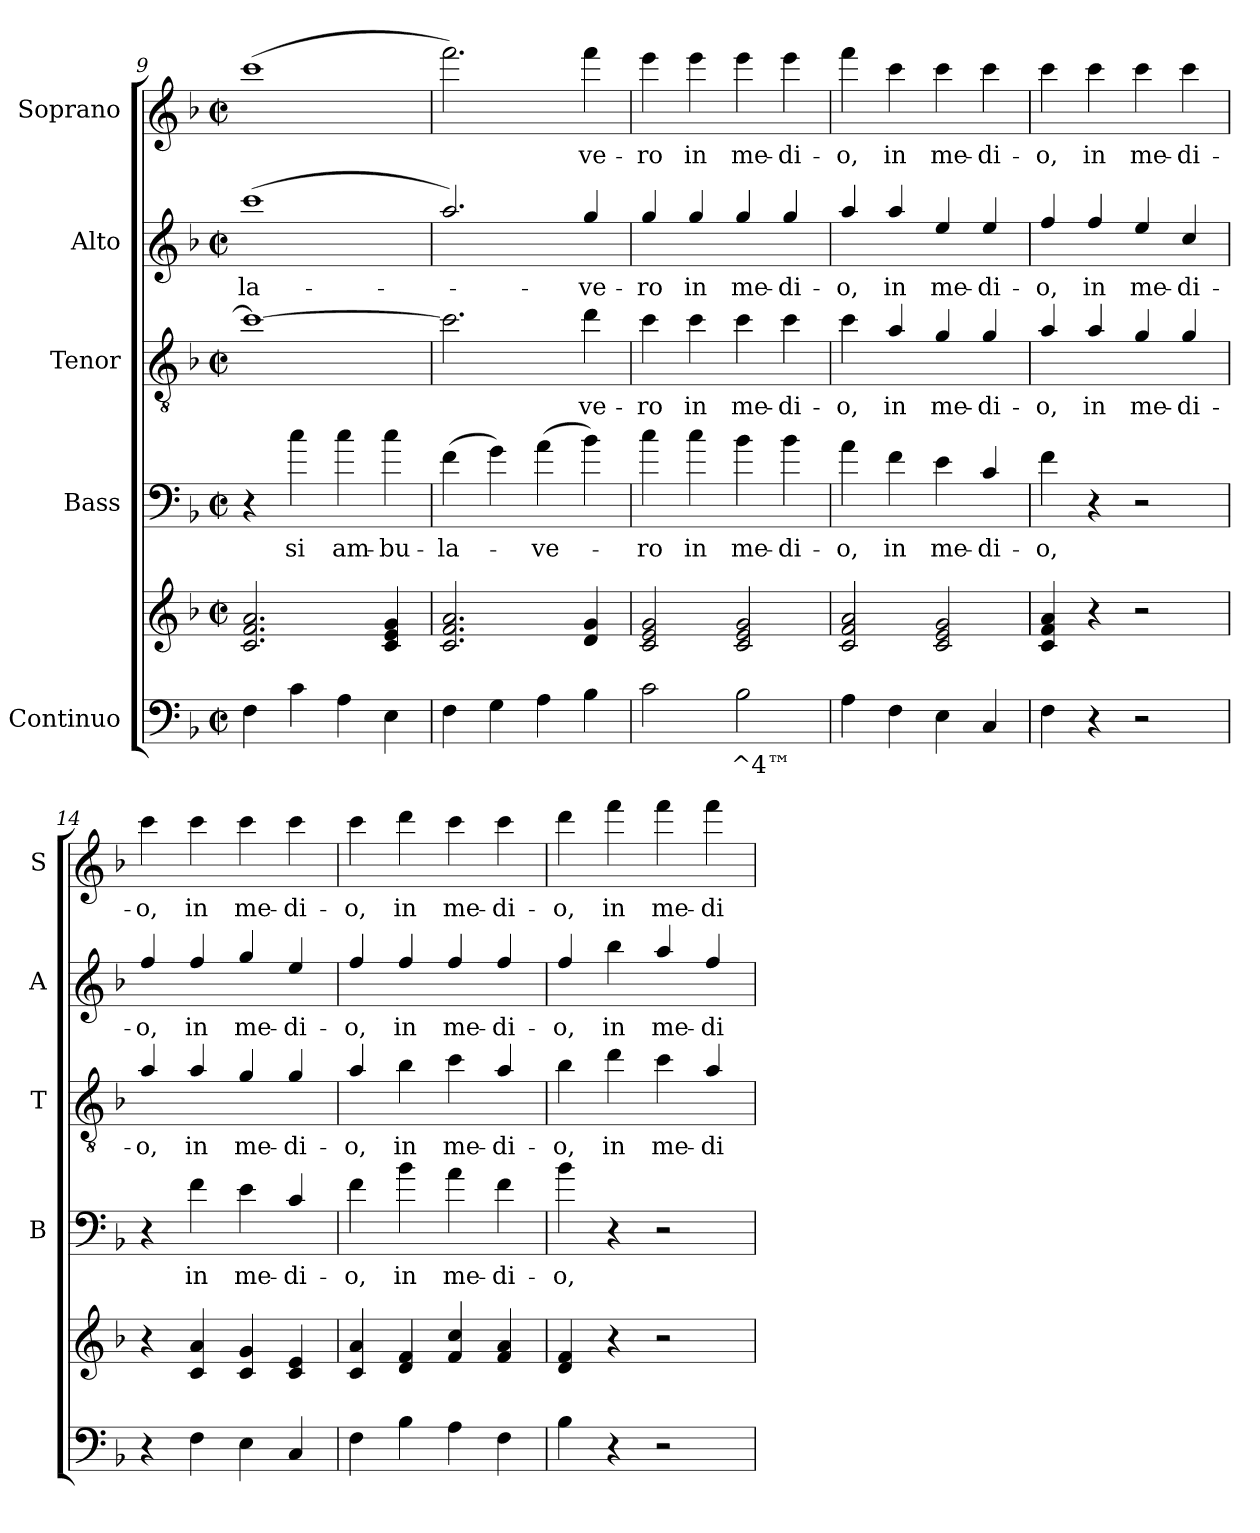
**kern	**text	**kern	**kern	**text	**kern	**text	**kern	**text	**kern	**text
*part5	*part5	*part5	*part4	*part4	*part3	*part3	*part2	*part2	*part1	*part1
*staff6	*staff6	*staff5	*staff4	*staff4	*staff3	*staff3	*staff2	*staff2	*staff1	*staff1
*I"Continuo	*	*	*I"Bass	*	*I"Tenor	*	*I"Alto	*	*I"Soprano	*
*	*	*	*I'B	*	*I'T	*	*I'A	*	*I'S	*
*clefF4	*	*clefG2	*clefF4	*	*clefGv2	*	*clefG2	*	*clefG2	*
*	*	*	*ITrd7c12	*	*ITrd7c12	*	*ITrd7c12	*	*ITrd7c12	*
*k[b-]	*	*k[b-]	*k[b-]	*	*k[b-]	*	*k[b-]	*	*k[b-]	*
*F:	*	*F:	*F:	*	*F:	*	*F:	*	*F:	*
*M2/2	*	*M2/2	*M2/2	*	*M2/2	*	*M2/2	*	*M2/2	*
*met(c|)	*	*met(c|)	*met(c|)	*	*met(c|)	*	*met(c|)	*	*met(c|)	*
=9	=9	=9	=9	=9	=9	=9	=9	=9	=9	=9
!	!	!	!	!	!	!	!	!LO:LY:b	!	!
4F\	.	2.c!/ 2.f!/ 2.a!/	4r	.	1c_	.	(>1cc	-la-	(>1cc	.
!	!	!	!	!LO:LY:b	!	!	!	!	!	!
4c\	.	.	4c\	si	.	.	.	.	.	.
!	!	!	!	!LO:LY:b	!	!	!	!	!	!
4A\	.	.	4c\	am-	.	.	.	.	.	.
!	!	!	!	!LO:LY:b	!	!	!	!	!	!
4E\	.	4c!/ 4e!/ 4g!/	4c\	-bu-	.	.	.	.	.	.
=10	=10	=10	=10	=10	=10	=10	=10	=10	=10	=10
!	!	!	!	!LO:LY:b	!	!	!	!	!	!
4F\	.	2.c!/ 2.f!/ 2.a!/	(>4F\	-la-	2.c\]	.	2.a/)	.	2.ff\)	.
4G\	.	.	4G\)	.	.	.	.	.	.	.
!	!	!	!	!LO:LY:b	!	!	!	!	!	!
4A\	.	.	(>4A\	-ve-	.	.	.	.	.	.
!	!	!	!	!	!	!LO:LY:b	!	!	!	!
!	!	!	!	!	!	!	!	!LO:LY:b	!	!
!	!	!	!	!	!	!	!	!	!	!LO:LY:b
4B-\	.	4d!/ 4g!/	4B-\)	.	4d\	-ve-	4g/	-ve-	4ff\	-ve-
=11	=11	=11	=11	=11	=11	=11	=11	=11	=11	=11
!	!	!	!	!LO:LY:b	!	!	!	!	!	!
!	!	!	!	!	!	!LO:LY:b	!	!	!	!
!	!	!	!	!	!	!	!	!LO:LY:b	!	!
!	!	!	!	!	!	!	!	!	!	!LO:LY:b
2c\	.	2c!/ 2e!/ 2g!/	4c\	-ro	4c\	-ro	4g/	-ro	4ee\	-ro
!	!	!	!	!LO:LY:b	!	!	!	!	!	!
!	!	!	!	!	!	!LO:LY:b	!	!	!	!
!	!	!	!	!	!	!	!	!LO:LY:b	!	!
!	!	!	!	!	!	!	!	!	!	!LO:LY:b
.	.	.	4c\	in	4c\	in	4g/	in	4ee\	in
!	!LO:LY:b	!	!	!	!	!	!	!	!	!
!	!	!	!	!LO:LY:b	!	!	!	!	!	!
!	!	!	!	!	!	!LO:LY:b	!	!	!	!
!	!	!	!	!	!	!	!	!LO:LY:b	!	!
!	!	!	!	!	!	!	!	!	!	!LO:LY:b
2B-\	^4™	2c!/ 2e!/ 2g!/	4B-\	me-	4c\	me-	4g/	me-	4ee\	me-
!	!	!	!	!LO:LY:b	!	!	!	!	!	!
!	!	!	!	!	!	!LO:LY:b	!	!	!	!
!	!	!	!	!	!	!	!	!LO:LY:b	!	!
!	!	!	!	!	!	!	!	!	!	!LO:LY:b
.	.	.	4B-\	-di-	4c\	-di-	4g/	-di-	4ee\	-di-
=12	=12	=12	=12	=12	=12	=12	=12	=12	=12	=12
!	!	!	!	!LO:LY:b	!	!	!	!	!	!
!	!	!	!	!	!	!LO:LY:b	!	!	!	!
!	!	!	!	!	!	!	!	!LO:LY:b	!	!
!	!	!	!	!	!	!	!	!	!	!LO:LY:b
4A\	.	2c!/ 2f!/ 2a!/	4A\	-o,	4c\	-o,	4a/	-o,	4ff\	-o,
!	!	!	!	!LO:LY:b	!	!	!	!	!	!
!	!	!	!	!	!	!LO:LY:b	!	!	!	!
!	!	!	!	!	!	!	!	!LO:LY:b	!	!
!	!	!	!	!	!	!	!	!	!	!LO:LY:b
4F\	.	.	4F\	in	4A/	in	4a/	in	4cc\	in
!	!	!	!	!LO:LY:b	!	!	!	!	!	!
!	!	!	!	!	!	!LO:LY:b	!	!	!	!
!	!	!	!	!	!	!	!	!LO:LY:b	!	!
!	!	!	!	!	!	!	!	!	!	!LO:LY:b
4E\	.	2c!/ 2e!/ 2g!/	4E\	me-	4G/	me-	4e/	me-	4cc\	me-
!	!	!	!	!LO:LY:b	!	!	!	!	!	!
!	!	!	!	!	!	!LO:LY:b	!	!	!	!
!	!	!	!	!	!	!	!	!LO:LY:b	!	!
!	!	!	!	!	!	!	!	!	!	!LO:LY:b
4C/	.	.	4C/	-di-	4G/	-di-	4e/	-di-	4cc\	-di-
=13	=13	=13	=13	=13	=13	=13	=13	=13	=13	=13
!	!	!	!	!LO:LY:b	!	!	!	!	!	!
!	!	!	!	!	!	!LO:LY:b	!	!	!	!
!	!	!	!	!	!	!	!	!LO:LY:b	!	!
!	!	!	!	!	!	!	!	!	!	!LO:LY:b
4F\	.	4c!/ 4f!/ 4a!/	4F\	-o,	4A/	-o,	4f/	-o,	4cc\	-o,
!	!	!	!	!	!	!LO:LY:b	!	!	!	!
!	!	!	!	!	!	!	!	!LO:LY:b	!	!
!	!	!	!	!	!	!	!	!	!	!LO:LY:b
4r	.	4r	4r	.	4A/	in	4f/	in	4cc\	in
!	!	!	!	!	!	!LO:LY:b	!	!	!	!
!	!	!	!	!	!	!	!	!LO:LY:b	!	!
!	!	!	!	!	!	!	!	!	!	!LO:LY:b
2r	.	2r	2r	.	4G/	me-	4e/	me-	4cc\	me-
!	!	!	!	!	!	!LO:LY:b	!	!	!	!
!	!	!	!	!	!	!	!	!LO:LY:b	!	!
!	!	!	!	!	!	!	!	!	!	!LO:LY:b
.	.	.	.	.	4G/	-di-	4c/	-di-	4cc\	-di-
=14	=14	=14	=14	=14	=14	=14	=14	=14	=14	=14
!	!	!	!	!	!	!LO:LY:b	!	!	!	!
!	!	!	!	!	!	!	!	!LO:LY:b	!	!
!	!	!	!	!	!	!	!	!	!	!LO:LY:b
4r	.	4r	4r	.	4A/	-o,	4f/	-o,	4cc\	-o,
!	!	!	!	!LO:LY:b	!	!	!	!	!	!
!	!	!	!	!	!	!LO:LY:b	!	!	!	!
!	!	!	!	!	!	!	!	!LO:LY:b	!	!
!	!	!	!	!	!	!	!	!	!	!LO:LY:b
4F\	.	4c!/ 4a!/	4F\	in	4A/	in	4f/	in	4cc\	in
!	!	!	!	!LO:LY:b	!	!	!	!	!	!
!	!	!	!	!	!	!LO:LY:b	!	!	!	!
!	!	!	!	!	!	!	!	!LO:LY:b	!	!
!	!	!	!	!	!	!	!	!	!	!LO:LY:b
4E\	.	4c!/ 4g!/	4E\	me-	4G/	me-	4g/	me-	4cc\	me-
!	!	!	!	!LO:LY:b	!	!	!	!	!	!
!	!	!	!	!	!	!LO:LY:b	!	!	!	!
!	!	!	!	!	!	!	!	!LO:LY:b	!	!
!	!	!	!	!	!	!	!	!	!	!LO:LY:b
4C/	.	4c!/ 4e!/	4C/	-di-	4G/	-di-	4e/	-di-	4cc\	-di-
=15	=15	=15	=15	=15	=15	=15	=15	=15	=15	=15
!	!	!	!	!LO:LY:b	!	!	!	!	!	!
!	!	!	!	!	!	!LO:LY:b	!	!	!	!
!	!	!	!	!	!	!	!	!LO:LY:b	!	!
!	!	!	!	!	!	!	!	!	!	!LO:LY:b
4F\	.	4c!/ 4a!/	4F\	-o,	4A/	-o,	4f/	-o,	4cc\	-o,
!	!	!	!	!LO:LY:b	!	!	!	!	!	!
!	!	!	!	!	!	!LO:LY:b	!	!	!	!
!	!	!	!	!	!	!	!	!LO:LY:b	!	!
!	!	!	!	!	!	!	!	!	!	!LO:LY:b
4B-\	.	4d!/ 4f!/	4B-\	in	4B-\	in	4f/	in	4dd\	in
!	!	!	!	!LO:LY:b	!	!	!	!	!	!
!	!	!	!	!	!	!LO:LY:b	!	!	!	!
!	!	!	!	!	!	!	!	!LO:LY:b	!	!
!	!	!	!	!	!	!	!	!	!	!LO:LY:b
4A\	.	4f!/ 4cc!/	4A\	me-	4c\	me-	4f/	me-	4cc\	me-
!	!	!	!	!LO:LY:b	!	!	!	!	!	!
!	!	!	!	!	!	!LO:LY:b	!	!	!	!
!	!	!	!	!	!	!	!	!LO:LY:b	!	!
!	!	!	!	!	!	!	!	!	!	!LO:LY:b
4F\	.	4f!/ 4a!/	4F\	-di-	4A/	-di-	4f/	-di-	4cc\	-di-
!!LO:PB:g=z
=16	=16	=16	=16	=16	=16	=16	=16	=16	=16	=16
!	!	!	!	!LO:LY:b	!	!	!	!	!	!
!	!	!	!	!	!	!LO:LY:b	!	!	!	!
!	!	!	!	!	!	!	!	!LO:LY:b	!	!
!	!	!	!	!	!	!	!	!	!	!LO:LY:b
4B-\	.	4d!/ 4f!/	4B-\	-o,	4B-\	-o,	4f/	-o,	4dd\	-o,
!	!	!	!	!	!	!LO:LY:b	!	!	!	!
!	!	!	!	!	!	!	!	!LO:LY:b	!	!
!	!	!	!	!	!	!	!	!	!	!LO:LY:b
4r	.	4r	4r	.	4d\	in	4b-\	in	4ff\	in
!	!	!	!	!	!	!LO:LY:b	!	!	!	!
!	!	!	!	!	!	!	!	!LO:LY:b	!	!
!	!	!	!	!	!	!	!	!	!	!LO:LY:b
2r	.	2r	2r	.	4c\	me-	4a/	me-	4ff\	me-
!	!	!	!	!	!	!LO:LY:b	!	!	!	!
!	!	!	!	!	!	!	!	!LO:LY:b	!	!
!	!	!	!	!	!	!	!	!	!	!LO:LY:b
.	.	.	.	.	4A/	-di-	4f/	-di-	4ff\	-di-
=	=	=	=	=	=	=	=	=	=	=
*-	*-	*-	*-	*-	*-	*-	*-	*-	*-	*-
